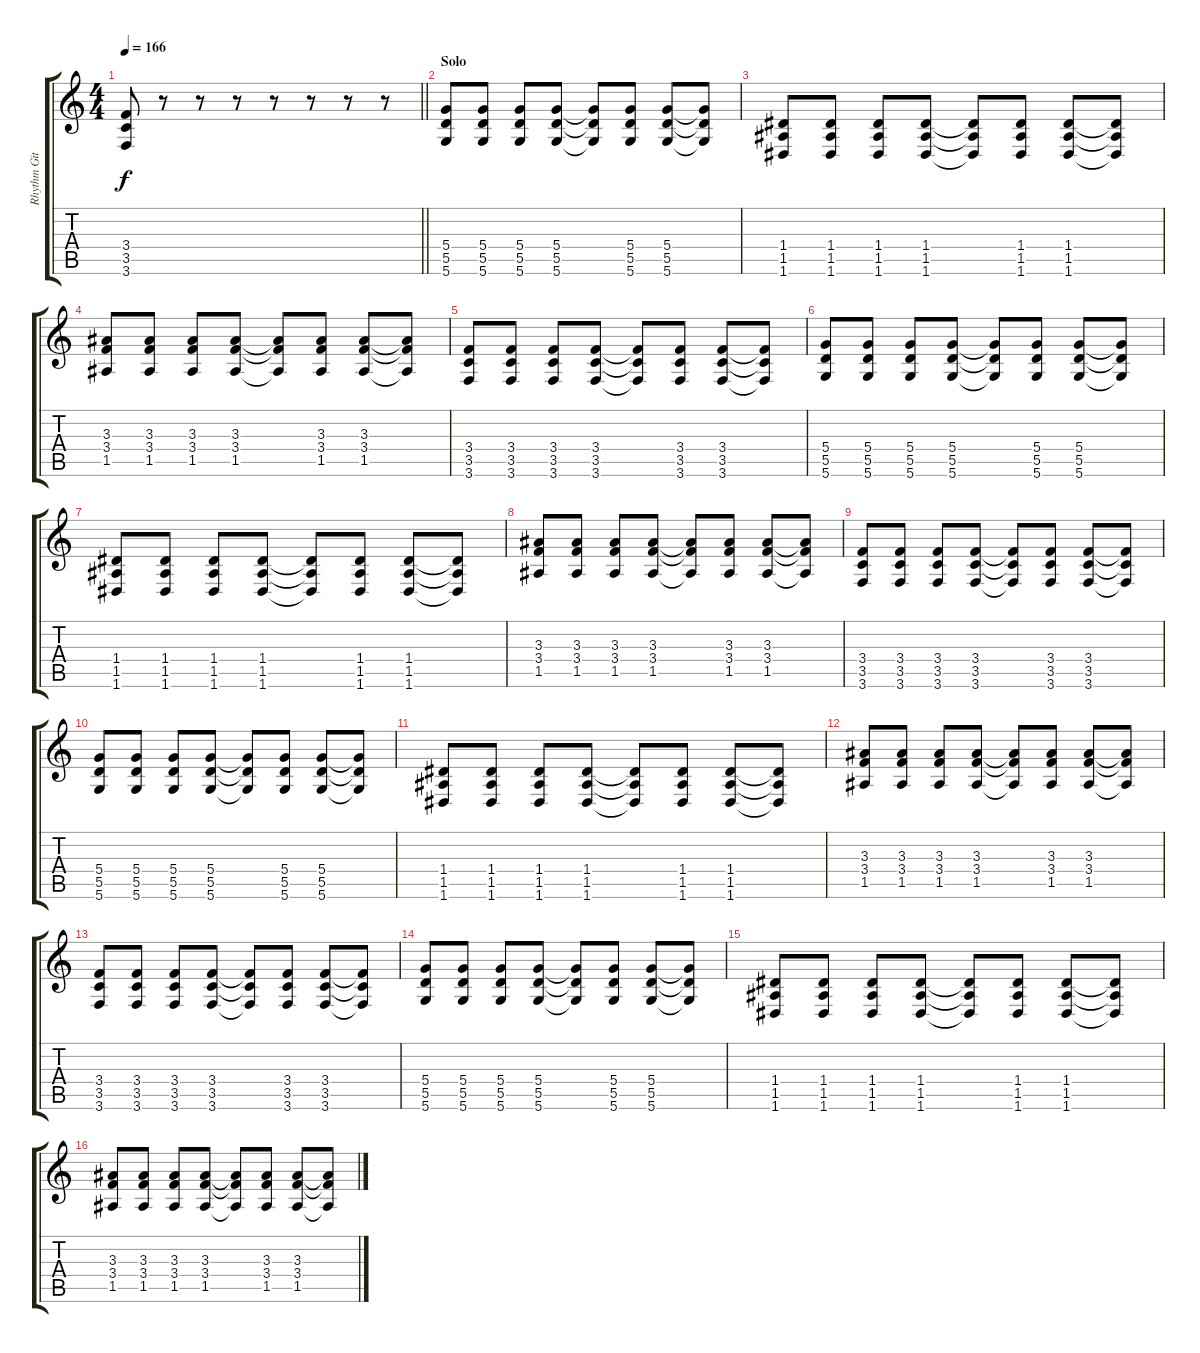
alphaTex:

\track ("Rhythm Gitarre" "Rhythm Git") {instrument distortionguitar}
\staff {score tabs}
\tuning (E4 B3 G3 D3 A2 D2) {hide}
\ts (4 4)
\tempo 166
\clef g2
\barLineRight lightlight
\ks c
(3.4 3.5 3.6).8{dy f} r.8 r.8 r.8 r.8 r.8 r.8 r.8 |
\section ("" "Solo")
(5.4 5.5 5.6).8 (5.4 5.5 5.6).8 (5.4 5.5 5.6).8 (5.4 5.5 5.6).8 (5.4{t} 5.5{t} 5.6{t}).8 (5.4 5.5 5.6).8 (5.4 5.5 5.6).8 (5.4{t} 5.5{t} 5.6{t}).8 |
(1.4 1.5 1.6).8 (1.4 1.5 1.6).8 (1.4 1.5 1.6).8 (1.4 1.5 1.6).8 (1.4{t} 1.5{t} 1.6{t}).8 (1.4 1.5 1.6).8 (1.4 1.5 1.6).8 (1.4{t} 1.5{t} 1.6{t}).8 |
(3.3 3.4 1.5).8 (3.3 3.4 1.5).8 (3.3 3.4 1.5).8 (3.3 3.4 1.5).8 (3.3{t} 3.4{t} 1.5{t}).8 (3.3 3.4 1.5).8 (3.3 3.4 1.5).8 (3.3{t} 3.4{t} 1.5{t}).8 |
(3.4 3.5 3.6).8 (3.4 3.5 3.6).8 (3.4 3.5 3.6).8 (3.4 3.5 3.6).8 (3.4{t} 3.5{t} 3.6{t}).8 (3.4 3.5 3.6).8 (3.4 3.5 3.6).8 (3.4{t} 3.5{t} 3.6{t}).8 |
(5.4 5.5 5.6).8 (5.4 5.5 5.6).8 (5.4 5.5 5.6).8 (5.4 5.5 5.6).8 (5.4{t} 5.5{t} 5.6{t}).8 (5.4 5.5 5.6).8 (5.4 5.5 5.6).8 (5.4{t} 5.5{t} 5.6{t}).8 |
(1.4 1.5 1.6).8 (1.4 1.5 1.6).8 (1.4 1.5 1.6).8 (1.4 1.5 1.6).8 (1.4{t} 1.5{t} 1.6{t}).8 (1.4 1.5 1.6).8 (1.4 1.5 1.6).8 (1.4{t} 1.5{t} 1.6{t}).8 |
(3.3 3.4 1.5).8 (3.3 3.4 1.5).8 (3.3 3.4 1.5).8 (3.3 3.4 1.5).8 (3.3{t} 3.4{t} 1.5{t}).8 (3.3 3.4 1.5).8 (3.3 3.4 1.5).8 (3.3{t} 3.4{t} 1.5{t}).8 |
(3.4 3.5 3.6).8 (3.4 3.5 3.6).8 (3.4 3.5 3.6).8 (3.4 3.5 3.6).8 (3.4{t} 3.5{t} 3.6{t}).8 (3.4 3.5 3.6).8 (3.4 3.5 3.6).8 (3.4{t} 3.5{t} 3.6{t}).8 |
(5.4 5.5 5.6).8 (5.4 5.5 5.6).8 (5.4 5.5 5.6).8 (5.4 5.5 5.6).8 (5.4{t} 5.5{t} 5.6{t}).8 (5.4 5.5 5.6).8 (5.4 5.5 5.6).8 (5.4{t} 5.5{t} 5.6{t}).8 |
(1.4 1.5 1.6).8 (1.4 1.5 1.6).8 (1.4 1.5 1.6).8 (1.4 1.5 1.6).8 (1.4{t} 1.5{t} 1.6{t}).8 (1.4 1.5 1.6).8 (1.4 1.5 1.6).8 (1.4{t} 1.5{t} 1.6{t}).8 |
(3.3 3.4 1.5).8 (3.3 3.4 1.5).8 (3.3 3.4 1.5).8 (3.3 3.4 1.5).8 (3.3{t} 3.4{t} 1.5{t}).8 (3.3 3.4 1.5).8 (3.3 3.4 1.5).8 (3.3{t} 3.4{t} 1.5{t}).8 |
(3.4 3.5 3.6).8 (3.4 3.5 3.6).8 (3.4 3.5 3.6).8 (3.4 3.5 3.6).8 (3.4{t} 3.5{t} 3.6{t}).8 (3.4 3.5 3.6).8 (3.4 3.5 3.6).8 (3.4{t} 3.5{t} 3.6{t}).8 |
(5.4 5.5 5.6).8 (5.4 5.5 5.6).8 (5.4 5.5 5.6).8 (5.4 5.5 5.6).8 (5.4{t} 5.5{t} 5.6{t}).8 (5.4 5.5 5.6).8 (5.4 5.5 5.6).8 (5.4{t} 5.5{t} 5.6{t}).8 |
(1.4 1.5 1.6).8 (1.4 1.5 1.6).8 (1.4 1.5 1.6).8 (1.4 1.5 1.6).8 (1.4{t} 1.5{t} 1.6{t}).8 (1.4 1.5 1.6).8 (1.4 1.5 1.6).8 (1.4{t} 1.5{t} 1.6{t}).8 |
(3.3 3.4 1.5).8 (3.3 3.4 1.5).8 (3.3 3.4 1.5).8 (3.3 3.4 1.5).8 (3.3{t} 3.4{t} 1.5{t}).8 (3.3 3.4 1.5).8 (3.3 3.4 1.5).8 (3.3{t} 3.4{t} 1.5{t}).8
